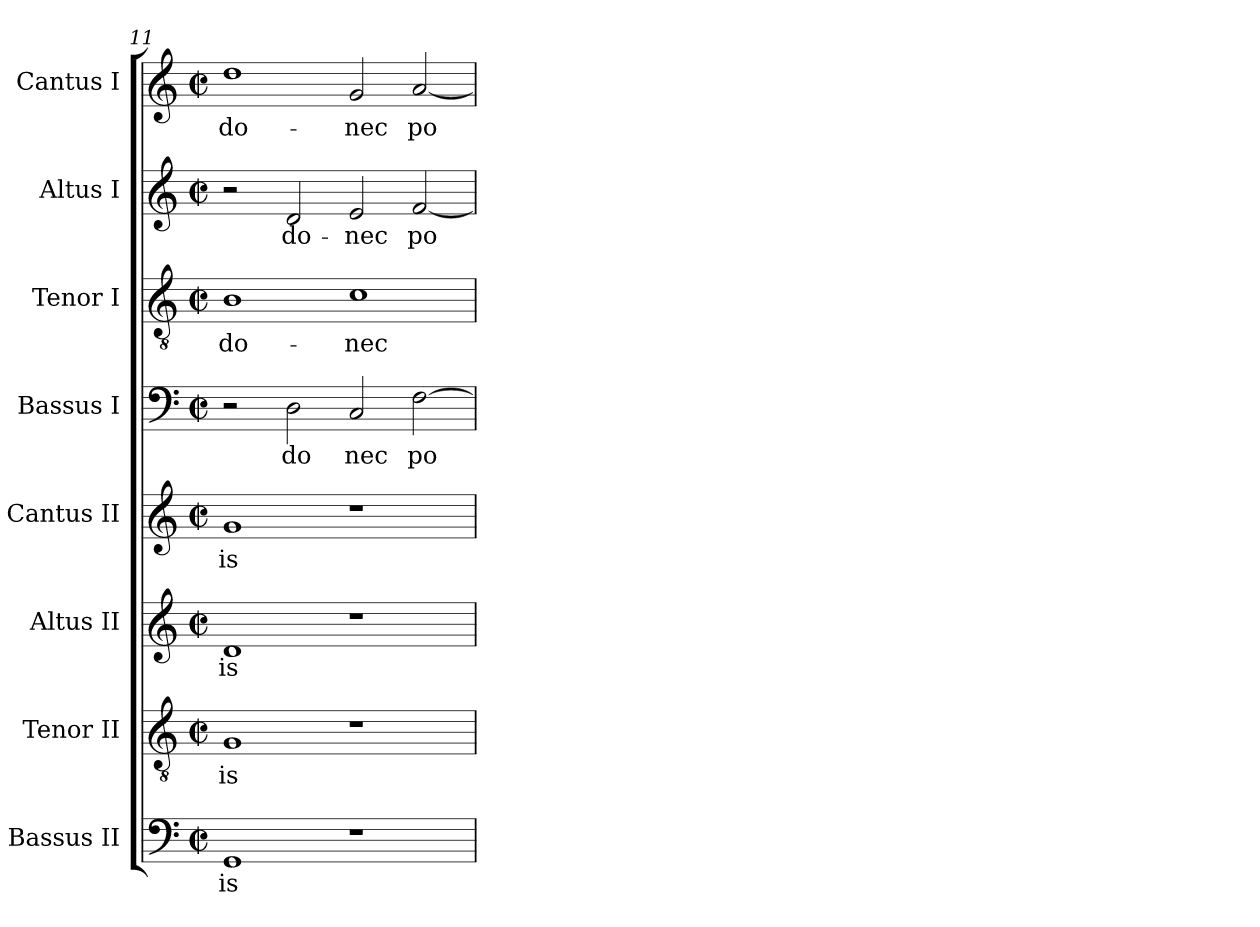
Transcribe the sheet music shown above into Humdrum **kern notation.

**kern	**text	**kern	**text	**kern	**text	**kern	**text	**kern	**text	**kern	**text	**kern	**text	**kern	**text
*part8	*part8	*part7	*part7	*part6	*part6	*part5	*part5	*part4	*part4	*part3	*part3	*part2	*part2	*part1	*part1
*staff8	*staff8	*staff7	*staff7	*staff6	*staff6	*staff5	*staff5	*staff4	*staff4	*staff3	*staff3	*staff2	*staff2	*staff1	*staff1
*I"Bassus II	*	*I"Tenor II	*	*I"Altus II	*	*I"Cantus II	*	*I"Bassus I	*	*I"Tenor I	*	*I"Altus I	*	*I"Cantus I	*
*clefF4	*	*clefGv2	*	*clefG2	*	*clefG2	*	*clefF4	*	*clefGv2	*	*clefG2	*	*clefG2	*
*M2/2	*	*M2/2	*	*M2/2	*	*M2/2	*	*M2/2	*	*M2/2	*	*M2/2	*	*M2/2	*
*met(c|)	*	*met(c|)	*	*met(c|)	*	*met(c|)	*	*met(c|)	*	*met(c|)	*	*met(c|)	*	*met(c|)	*
=11	=11	=11	=11	=11	=11	=11	=11	=11	=11	=11	=11	=11	=11	=11	=11
!	!LO:LY:b:cj	!	!LO:LY:b:cj	!	!LO:LY:b:cj	!	!LO:LY:b:cj	!	!	!	!LO:LY:b:cj	!	!	!	!LO:LY:b:cj
1GG	is	1G	is	1d	-is	1g	is	2r	.	1B	do-	2r	.	1dd	do-
!	!	!	!	!	!	!	!	!	!LO:LY:b:cj	!	!	!	!LO:LY:b:cj	!	!
.	.	.	.	.	.	.	.	2D\	do	.	.	2d/	do-	.	.
!	!	!	!	!	!	!	!	!	!LO:LY:b:cj	!	!LO:LY:b:cj	!	!LO:LY:b:cj	!	!LO:LY:b:cj
1r	.	1r	.	1r	.	1r	.	2C/	nec	1c	-nec	2e/	-nec	2g/	-nec
!	!	!	!	!	!	!	!	!	!LO:LY:b:cj	!	!	!	!LO:LY:b:cj	!	!LO:LY:b:cj
.	.	.	.	.	.	.	.	[>2F\	po	.	.	[>2f/	po-	[>2a/	po-
=	=	=	=	=	=	=	=	=	=	=	=	=	=	=	=
*-	*-	*-	*-	*-	*-	*-	*-	*-	*-	*-	*-	*-	*-	*-	*-
